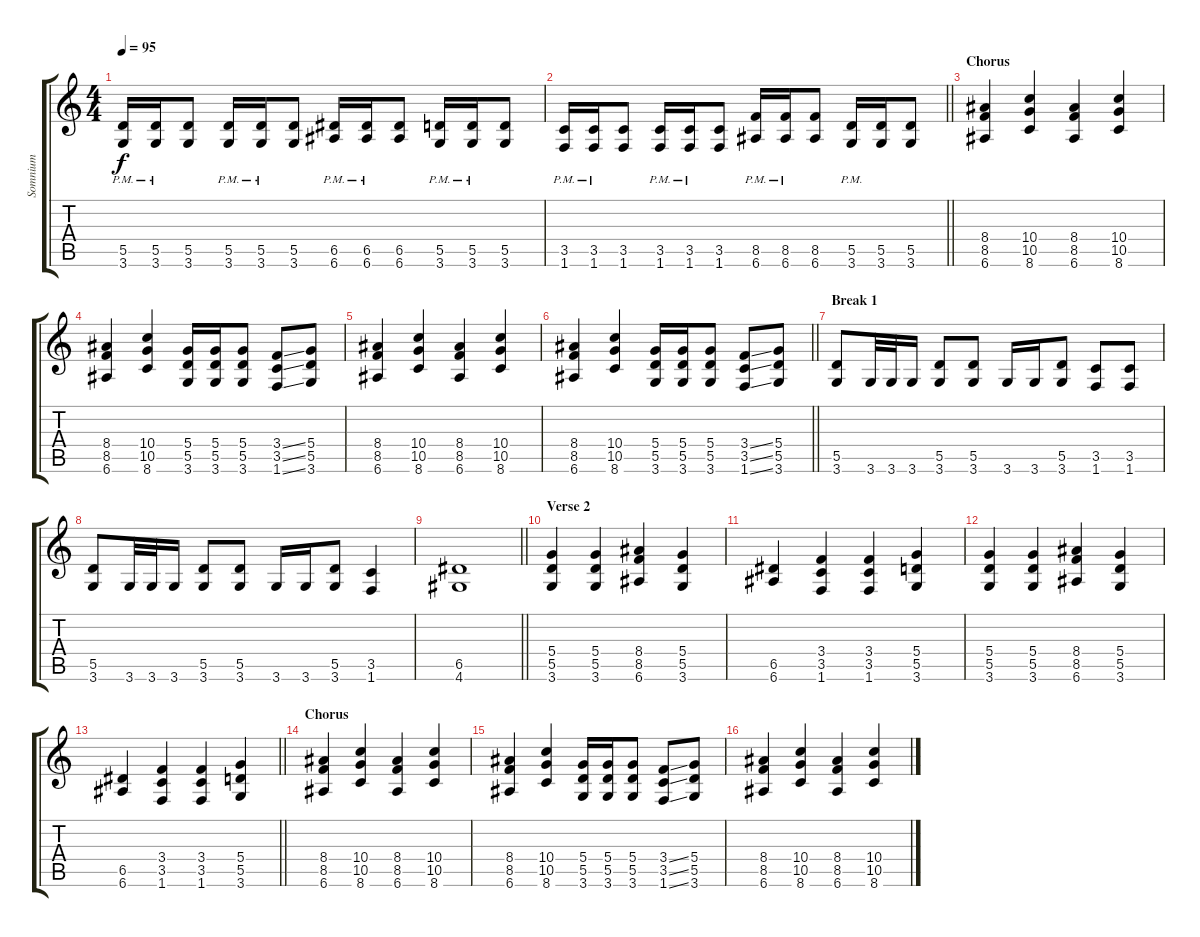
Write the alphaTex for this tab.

\track ("Somnium" "Somnium") {instrument distortionguitar}
\staff {score tabs}
\tuning (E4 B3 G3 D3 A2 E2) {hide}
\ts (4 4)
\tempo 95
\clef g2
\ks c
(5.5 3.6{pm}).16{dy f} (5.5 3.6{pm}).16 (5.5 3.6).8 (5.5 3.6{pm}).16 (5.5 3.6{pm}).16 (5.5 3.6).8 (6.5{pm} 6.6).16 (6.5{pm} 6.6).16 (6.5 6.6).8 (5.5 3.6{pm}).16 (5.5 3.6{pm}).16 (5.5 3.6).8 |
\barLineRight lightlight
(3.5{pm} 1.6{pm}).16 (3.5{pm} 1.6{pm}).16 (3.5 1.6).8 (3.5{pm} 1.6{pm}).16 (3.5{pm} 1.6{pm}).16 (3.5 1.6).8 (8.5{pm} 6.6).16 (8.5{pm} 6.6).16 (8.5 6.6).8 (5.5 3.6{pm}).16 (5.5 3.6).16 (5.5 3.6).8 |
\section ("" "Chorus")
(8.4 8.5 6.6).4 (10.4 10.5 8.6).4 (8.4 8.5 6.6).4 (10.4 10.5 8.6).4 |
(8.4 8.5 6.6).4 (10.4 10.5 8.6).4 (5.4 5.5 3.6).16 (5.4 5.5 3.6).16 (5.4 5.5 3.6).8 (3.4{ss} 3.5{ss} 1.6{ss}).8 (5.4 5.5 3.6).8 |
(8.4 8.5 6.6).4 (10.4 10.5 8.6).4 (8.4 8.5 6.6).4 (10.4 10.5 8.6).4 |
\barLineRight lightlight
(8.4 8.5 6.6).4 (10.4 10.5 8.6).4 (5.4 5.5 3.6).16 (5.4 5.5 3.6).16 (5.4 5.5 3.6).8 (3.4{ss} 3.5{ss} 1.6{ss}).8 (5.4 5.5 3.6).8 |
\section ("" "Break 1")
(5.5 3.6).8 3.6.32 3.6.32 3.6.16 (5.5 3.6).8 (5.5 3.6).8 3.6.16 3.6.16 (5.5 3.6).8 (3.5 1.6).8 (3.5 1.6).8 |
(5.5 3.6).8 3.6.32 3.6.32 3.6.16 (5.5 3.6).8 (5.5 3.6).8 3.6.16 3.6.16 (5.5 3.6).8 (3.5 1.6).4 |
\barLineRight lightlight
(6.5 4.6).1 |
\section ("" "Verse 2")
(5.4 5.5 3.6).4 (5.4 5.5 3.6).4 (8.4 8.5 6.6).4 (5.4 5.5 3.6).4 |
(6.5 6.6).4 (3.4 3.5 1.6).4 (3.4 3.5 1.6).4 (5.4 5.5 3.6).4 |
(5.4 5.5 3.6).4 (5.4 5.5 3.6).4 (8.4 8.5 6.6).4 (5.4 5.5 3.6).4 |
\barLineRight lightlight
(6.5 6.6).4 (3.4 3.5 1.6).4 (3.4 3.5 1.6).4 (5.4 5.5 3.6).4 |
\section ("" "Chorus")
(8.4 8.5 6.6).4 (10.4 10.5 8.6).4 (8.4 8.5 6.6).4 (10.4 10.5 8.6).4 |
(8.4 8.5 6.6).4 (10.4 10.5 8.6).4 (5.4 5.5 3.6).16 (5.4 5.5 3.6).16 (5.4 5.5 3.6).8 (3.4{ss} 3.5{ss} 1.6{ss}).8 (5.4 5.5 3.6).8 |
(8.4 8.5 6.6).4 (10.4 10.5 8.6).4 (8.4 8.5 6.6).4 (10.4 10.5 8.6).4
